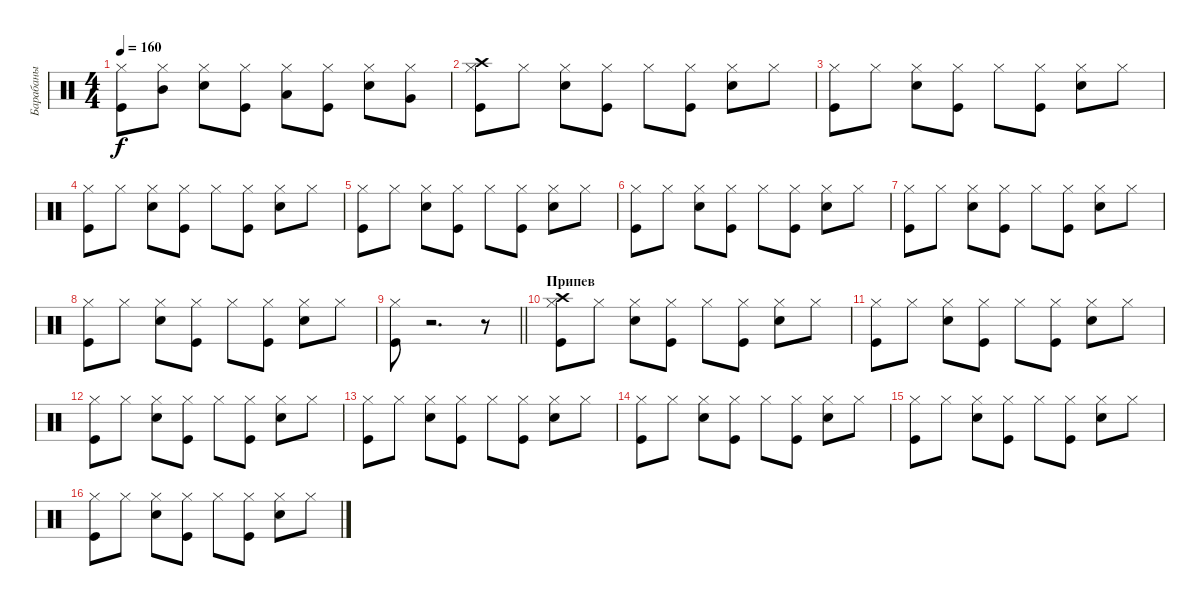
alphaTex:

\track ("Барабаны" "Барабаны") {instrument percussion}
\staff {score}
\articulation defaults
\ts (4 4)
\tempo 160
\clef neutral
\ks c
("Kick (hit)" "Hi-Hat (closed)").8{dy f} ("Mid Tom (hit)" "Hi-Hat (closed)").8 ("Snare (hit) 2" "Hi-Hat (closed)").8 ("Kick (hit)" "Hi-Hat (closed)").8 ("Low Tom (hit)" "Hi-Hat (closed)").8 ("Kick (hit)" "Hi-Hat (closed)").8 ("Snare (hit) 2" "Hi-Hat (closed)").8 ("Very Low Tom (hit)" "Hi-Hat (closed)").8 |
("Kick (hit)" "Crash high (hit)" "Hi-Hat (closed)").8 "Hi-Hat (closed)".8 ("Snare (hit) 2" "Hi-Hat (closed)").8 ("Kick (hit)" "Hi-Hat (closed)").8 "Hi-Hat (closed)".8 ("Kick (hit)" "Hi-Hat (closed)").8 ("Snare (hit) 2" "Hi-Hat (closed)").8 "Hi-Hat (closed)".8 |
("Kick (hit)" "Hi-Hat (closed)").8 "Hi-Hat (closed)".8 ("Snare (hit) 2" "Hi-Hat (closed)").8 ("Kick (hit)" "Hi-Hat (closed)").8 "Hi-Hat (closed)".8 ("Kick (hit)" "Hi-Hat (closed)").8 ("Snare (hit) 2" "Hi-Hat (closed)").8 "Hi-Hat (closed)".8 |
("Kick (hit)" "Hi-Hat (closed)").8 "Hi-Hat (closed)".8 ("Snare (hit) 2" "Hi-Hat (closed)").8 ("Kick (hit)" "Hi-Hat (closed)").8 "Hi-Hat (closed)".8 ("Kick (hit)" "Hi-Hat (closed)").8 ("Snare (hit) 2" "Hi-Hat (closed)").8 "Hi-Hat (closed)".8 |
("Kick (hit)" "Hi-Hat (closed)").8 "Hi-Hat (closed)".8 ("Snare (hit) 2" "Hi-Hat (closed)").8 ("Kick (hit)" "Hi-Hat (closed)").8 "Hi-Hat (closed)".8 ("Kick (hit)" "Hi-Hat (closed)").8 ("Snare (hit) 2" "Hi-Hat (closed)").8 "Hi-Hat (closed)".8 |
("Kick (hit)" "Hi-Hat (closed)").8 "Hi-Hat (closed)".8 ("Snare (hit) 2" "Hi-Hat (closed)").8 ("Kick (hit)" "Hi-Hat (closed)").8 "Hi-Hat (closed)".8 ("Kick (hit)" "Hi-Hat (closed)").8 ("Snare (hit) 2" "Hi-Hat (closed)").8 "Hi-Hat (closed)".8 |
("Kick (hit)" "Hi-Hat (closed)").8 "Hi-Hat (closed)".8 ("Snare (hit) 2" "Hi-Hat (closed)").8 ("Kick (hit)" "Hi-Hat (closed)").8 "Hi-Hat (closed)".8 ("Kick (hit)" "Hi-Hat (closed)").8 ("Snare (hit) 2" "Hi-Hat (closed)").8 "Hi-Hat (closed)".8 |
("Kick (hit)" "Hi-Hat (closed)").8 "Hi-Hat (closed)".8 ("Snare (hit) 2" "Hi-Hat (closed)").8 ("Kick (hit)" "Hi-Hat (closed)").8 "Hi-Hat (closed)".8 ("Kick (hit)" "Hi-Hat (closed)").8 ("Snare (hit) 2" "Hi-Hat (closed)").8 "Hi-Hat (closed)".8 |
\barLineRight lightlight
("Kick (hit)" "Hi-Hat (closed)").8 r.2{d} r.8 |
\section ("" "Припев")
("Kick (hit)" "Crash high (hit)" "Hi-Hat (closed)").8 "Hi-Hat (closed)".8 ("Snare (hit) 2" "Hi-Hat (closed)").8 ("Kick (hit)" "Hi-Hat (closed)").8 "Hi-Hat (closed)".8 ("Kick (hit)" "Hi-Hat (closed)").8 ("Snare (hit) 2" "Hi-Hat (closed)").8 "Hi-Hat (closed)".8 |
("Kick (hit)" "Hi-Hat (closed)").8 "Hi-Hat (closed)".8 ("Snare (hit) 2" "Hi-Hat (closed)").8 ("Kick (hit)" "Hi-Hat (closed)").8 "Hi-Hat (closed)".8 ("Kick (hit)" "Hi-Hat (closed)").8 ("Snare (hit) 2" "Hi-Hat (closed)").8 "Hi-Hat (closed)".8 |
("Kick (hit)" "Hi-Hat (closed)").8 "Hi-Hat (closed)".8 ("Snare (hit) 2" "Hi-Hat (closed)").8 ("Kick (hit)" "Hi-Hat (closed)").8 "Hi-Hat (closed)".8 ("Kick (hit)" "Hi-Hat (closed)").8 ("Snare (hit) 2" "Hi-Hat (closed)").8 "Hi-Hat (closed)".8 |
("Kick (hit)" "Hi-Hat (closed)").8 "Hi-Hat (closed)".8 ("Snare (hit) 2" "Hi-Hat (closed)").8 ("Kick (hit)" "Hi-Hat (closed)").8 "Hi-Hat (closed)".8 ("Kick (hit)" "Hi-Hat (closed)").8 ("Snare (hit) 2" "Hi-Hat (closed)").8 "Hi-Hat (closed)".8 |
("Kick (hit)" "Hi-Hat (closed)").8 "Hi-Hat (closed)".8 ("Snare (hit) 2" "Hi-Hat (closed)").8 ("Kick (hit)" "Hi-Hat (closed)").8 "Hi-Hat (closed)".8 ("Kick (hit)" "Hi-Hat (closed)").8 ("Snare (hit) 2" "Hi-Hat (closed)").8 "Hi-Hat (closed)".8 |
("Kick (hit)" "Hi-Hat (closed)").8 "Hi-Hat (closed)".8 ("Snare (hit) 2" "Hi-Hat (closed)").8 ("Kick (hit)" "Hi-Hat (closed)").8 "Hi-Hat (closed)".8 ("Kick (hit)" "Hi-Hat (closed)").8 ("Snare (hit) 2" "Hi-Hat (closed)").8 "Hi-Hat (closed)".8 |
("Kick (hit)" "Hi-Hat (closed)").8 "Hi-Hat (closed)".8 ("Snare (hit) 2" "Hi-Hat (closed)").8 ("Kick (hit)" "Hi-Hat (closed)").8 "Hi-Hat (closed)".8 ("Kick (hit)" "Hi-Hat (closed)").8 ("Snare (hit) 2" "Hi-Hat (closed)").8 "Hi-Hat (closed)".8
